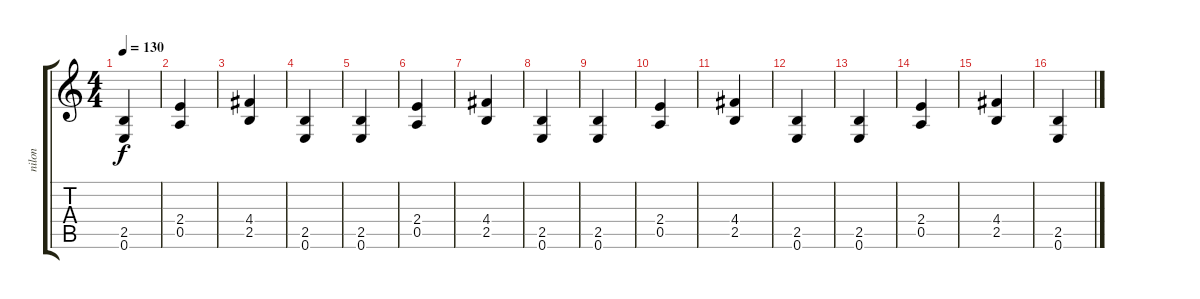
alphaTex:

\track ("nilon" "nilon") {instrument acousticguitarnylon}
\staff {score tabs}
\tuning (E4 B3 G3 D3 A2 E2) {hide}
\ts (4 4)
\tempo 130
\clef g2
\ks c
(2.5 0.6).4{dy f} |
(2.4 0.5).4 |
(4.4 2.5).4 |
(2.5 0.6).4 |
(2.5 0.6).4 |
(2.4 0.5).4 |
(4.4 2.5).4 |
(2.5 0.6).4 |
(2.5 0.6).4 |
(2.4 0.5).4 |
(4.4 2.5).4 |
(2.5 0.6).4 |
(2.5 0.6).4 |
(2.4 0.5).4 |
(4.4 2.5).4 |
(2.5 0.6).4
